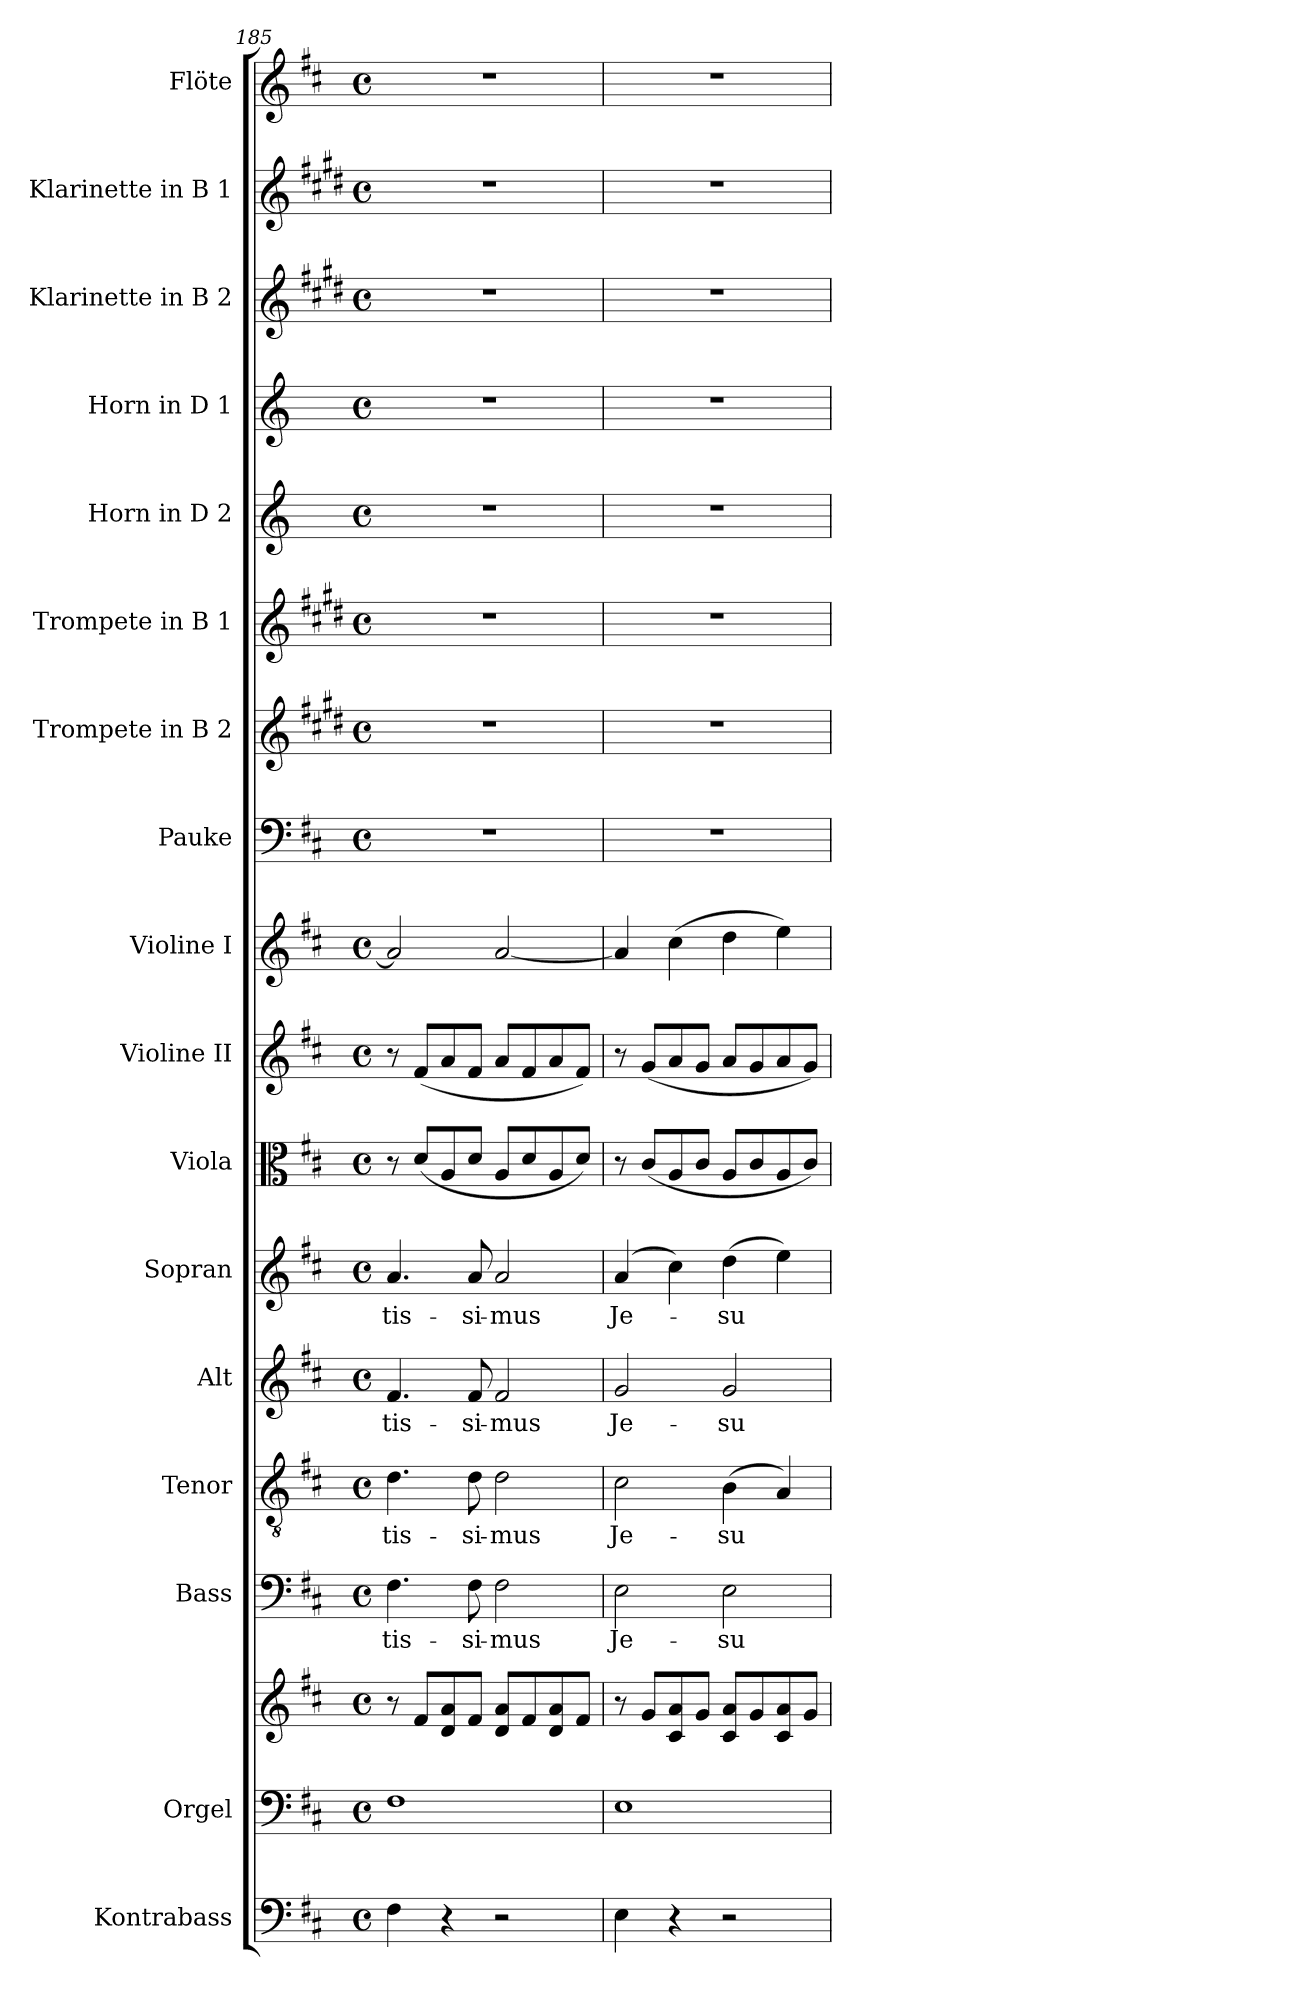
**kern	**kern	**kern	**kern	**text	**kern	**text	**kern	**text	**kern	**text	**kern	**kern	**kern	**kern	**kern	**kern	**kern	**kern	**kern	**kern	**kern
*part17	*part16	*part16	*part15	*part15	*part14	*part14	*part13	*part13	*part12	*part12	*part11	*part10	*part9	*part8	*part7	*part6	*part5	*part4	*part3	*part2	*part1
*staff18	*staff17	*staff16	*staff15	*staff15	*staff14	*staff14	*staff13	*staff13	*staff12	*staff12	*staff11	*staff10	*staff9	*staff8	*staff7	*staff6	*staff5	*staff4	*staff3	*staff2	*staff1
*I"Kontrabass	*I"Orgel	*	*I"Bass	*	*I"Tenor	*	*I"Alt	*	*I"Sopran	*	*I"Viola	*I"Violine II	*I"Violine I	*I"Pauke	*I"Trompete in B 2	*I"Trompete in B 1	*I"Horn in D 2	*I"Horn in D 1	*I"Klarinette in B 2	*I"Klarinette in B 1	*I"Flöte
*I'Kb.	*I'Org.	*	*I'B	*	*I'T	*	*I'A	*	*I'S	*	*I'Vla.	*I'Vl. II	*I'Vl. I	*I'Pk.	*I'Trp. 2	*I'Trp. 1	*I'Hrn. 2	*I'Hrn. 1	*I'Kl. 2	*I'Kl. 1	*I'Fl.
*clefF4	*clefF4	*clefG2	*clefF4	*	*clefGv2	*	*clefG2	*	*clefG2	*	*clefC3	*clefG2	*clefG2	*clefF4	*clefG2	*clefG2	*clefG2	*clefG2	*clefG2	*clefG2	*clefG2
*ITrd7c12	*	*	*	*	*	*	*	*	*	*	*	*	*	*	*ITrd1c2	*ITrd1c2	*ITrd-1c-2	*ITrd-1c-2	*ITrd1c2	*ITrd1c2	*
*k[f#c#]	*k[f#c#]	*k[f#c#]	*k[f#c#]	*	*k[f#c#]	*	*k[f#c#]	*	*k[f#c#]	*	*k[f#c#]	*k[f#c#]	*k[f#c#]	*k[f#c#]	*k[f#c#]	*k[f#c#]	*k[f#c#]	*k[f#c#]	*k[f#c#]	*k[f#c#]	*k[f#c#]
*D:	*D:	*D:	*D:	*	*D:	*	*D:	*	*D:	*	*D:	*D:	*D:	*D:	*D:	*D:	*D:	*D:	*D:	*D:	*D:
*M4/4	*M4/4	*M4/4	*M4/4	*	*M4/4	*	*M4/4	*	*M4/4	*	*M4/4	*M4/4	*M4/4	*M4/4	*M4/4	*M4/4	*M4/4	*M4/4	*M4/4	*M4/4	*M4/4
*met(c)	*met(c)	*met(c)	*met(c)	*	*met(c)	*	*met(c)	*	*met(c)	*	*met(c)	*met(c)	*met(c)	*met(c)	*met(c)	*met(c)	*met(c)	*met(c)	*met(c)	*met(c)	*met(c)
=185	=185	=185	=185	=185	=185	=185	=185	=185	=185	=185	=185	=185	=185	=185	=185	=185	=185	=185	=185	=185	=185
!	!	!	!	!LO:LY:b	!	!LO:LY:b	!	!LO:LY:b	!	!LO:LY:b	!	!	!	!	!	!	!	!	!	!	!
4FF#\	1F#	8r	4.F#\	-tis-	4.d\	-tis-	4.f#/	-tis-	4.a/	-tis-	8r	8r	2a/]	1r	1r	1r	1r	1r	1r	1r	1r
.	.	8f#/L	.	.	.	.	.	.	.	.	(<8d/L	(<8f#/L	.	.	.	.	.	.	.	.	.
4r	.	8d/ 8a/	.	.	.	.	.	.	.	.	8A/	8a/	.	.	.	.	.	.	.	.	.
!	!	!	!	!LO:LY:b	!	!LO:LY:b	!	!LO:LY:b	!	!LO:LY:b	!	!	!	!	!	!	!	!	!	!	!
.	.	8f#/J	8F#\	-si-	8d\	-si-	8f#/	-si-	8a/	-si-	8d/J	8f#/J	.	.	.	.	.	.	.	.	.
!	!	!	!	!LO:LY:b	!	!LO:LY:b	!	!LO:LY:b	!	!LO:LY:b	!	!	!	!	!	!	!	!	!	!	!
2r	.	8d/ 8a/L	2F#\	-mus	2d\	-mus	2f#/	-mus	2a/	-mus	8A/L	8a/L	[2a/	.	.	.	.	.	.	.	.
.	.	8f#/	.	.	.	.	.	.	.	.	8d/	8f#/	.	.	.	.	.	.	.	.	.
.	.	8d/ 8a/	.	.	.	.	.	.	.	.	8A/	8a/	.	.	.	.	.	.	.	.	.
.	.	8f#/J	.	.	.	.	.	.	.	.	8d/J)	8f#/J)	.	.	.	.	.	.	.	.	.
=186	=186	=186	=186	=186	=186	=186	=186	=186	=186	=186	=186	=186	=186	=186	=186	=186	=186	=186	=186	=186	=186
!	!	!	!	!LO:LY:b	!	!LO:LY:b	!	!LO:LY:b	!	!LO:LY:b	!	!	!	!	!	!	!	!	!	!	!
4EE\	1E	8r	2E\	Je-	2c#\	Je-	2g/	Je-	(4a/	Je-	8r	8r	4a/]	1r	1r	1r	1r	1r	1r	1r	1r
.	.	8g/L	.	.	.	.	.	.	.	.	(<8c#/L	(<8g/L	.	.	.	.	.	.	.	.	.
4r	.	8c#/ 8a/	.	.	.	.	.	.	4cc#\)	.	8A/	8a/	(>4cc#\	.	.	.	.	.	.	.	.
.	.	8g/J	.	.	.	.	.	.	.	.	8c#/J	8g/J	.	.	.	.	.	.	.	.	.
!	!	!	!	!LO:LY:b	!	!LO:LY:b	!	!LO:LY:b	!	!LO:LY:b	!	!	!	!	!	!	!	!	!	!	!
2r	.	8c#/ 8a/L	2E\	-su	(>4B\	-su	2g/	-su	(>4dd\	-su	8A/L	8a/L	4dd\	.	.	.	.	.	.	.	.
.	.	8g/	.	.	.	.	.	.	.	.	8c#/	8g/	.	.	.	.	.	.	.	.	.
.	.	8c#/ 8a/	.	.	4A/)	.	.	.	4ee\)	.	8A/	8a/	4ee\)	.	.	.	.	.	.	.	.
.	.	8g/J	.	.	.	.	.	.	.	.	8c#/J)	8g/J)	.	.	.	.	.	.	.	.	.
=	=	=	=	=	=	=	=	=	=	=	=	=	=	=	=	=	=	=	=	=	=
*-	*-	*-	*-	*-	*-	*-	*-	*-	*-	*-	*-	*-	*-	*-	*-	*-	*-	*-	*-	*-	*-
